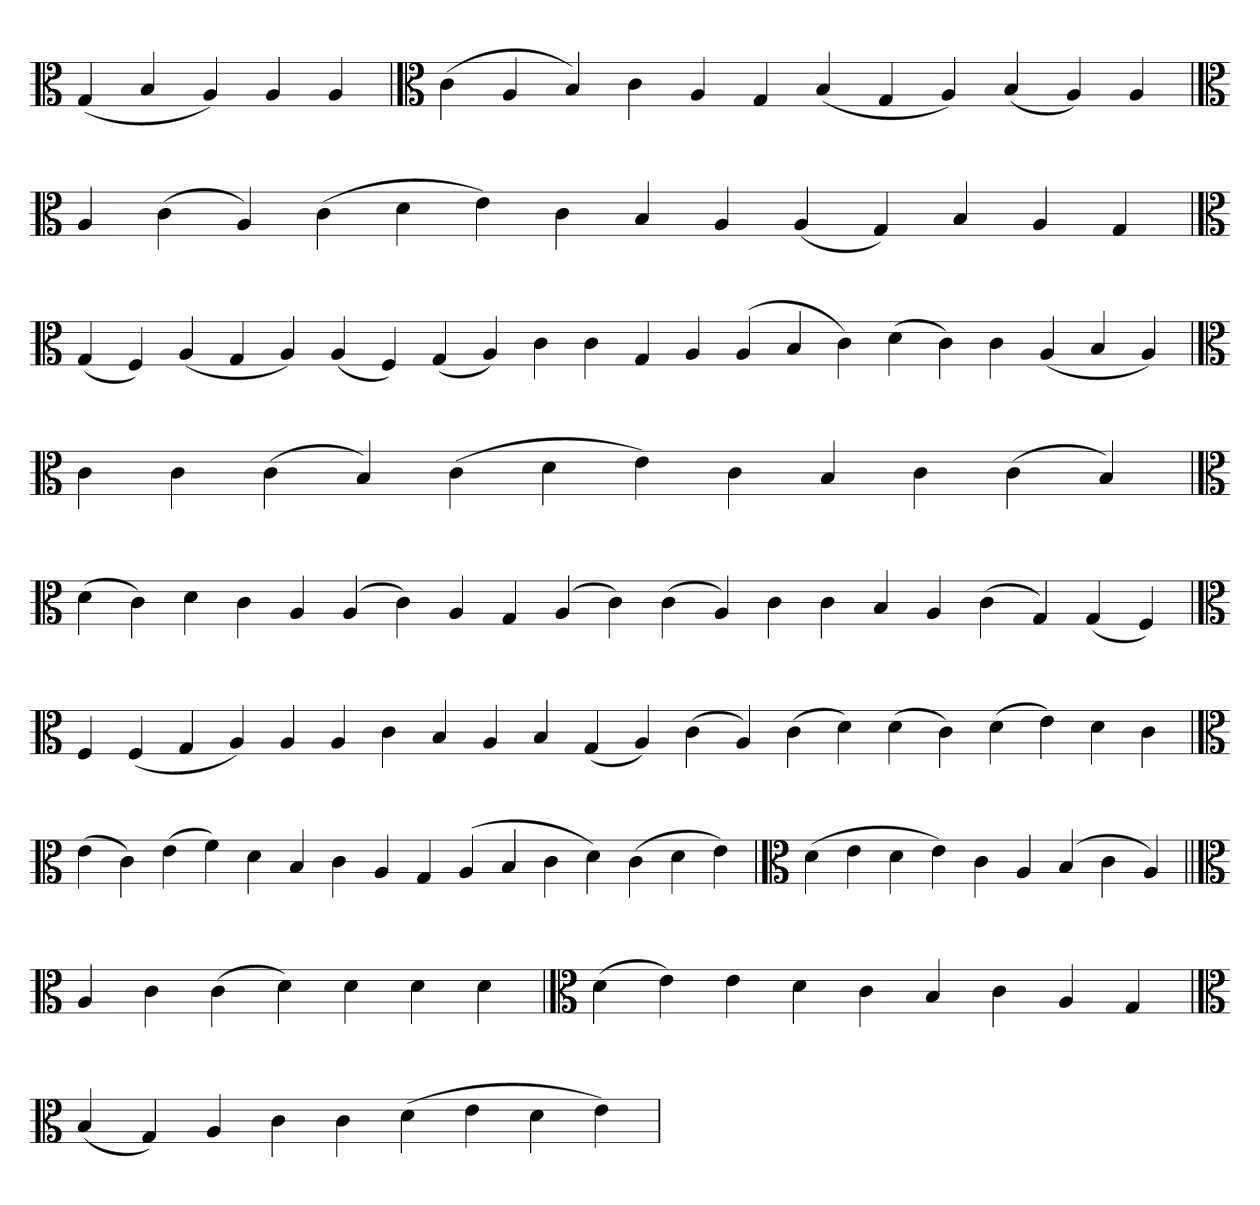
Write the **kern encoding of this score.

**kern
*part1
*staff1
*clefC3
=
(4G
4B
4A)
4A
4A
=`
*clefC3
(4c
4A
4B)
4c
4A
4G
(4B
4G
4A)
(4B
4A)
4A
='
*clefC3
4A
(4c
4A)
(4c
4d
4e)
4c
4B
4A
(4A
4G)
4B
4A
4G
=
*clefC3
(4G
4F)
(4A
4G
4A)
(4A
4F)
(4G
4A)
4c
4c
4G
4A
(4A
4B
4c)
(4d
4c)
4c
(4A
4B
4A)
=
*clefC3
4c
4c
(4c
4B)
(4c
4d
4e)
4c
4B
4c
(4c
4B)
=`
*clefC3
(4d
4c)
4d
4c
4A
(4A
4c)
4A
4G
(4A
4c)
(4c
4A)
4c
4c
4B
4A
(4c
4G)
(4G
4F)
=
*clefC3
4F
(4F
4G
4A)
4A
4A
4c
4B
4A
4B
(4G
4A)
(4c
4A)
(4c
4d)
(4d
4c)
(4d
4e)
4d
4c
=`
*clefC3
(4e
4c)
(4e
4f)
4d
4B
4c
4A
4G
(4A
4B
4c
4d)
(4c
4d
4e)
=`
*clefC3
(4d
4e
4d
4e)
4c
4A
(4B
4c
4A)
=||
*clefC3
4A
4c
(4c
4d)
4d
4d
4d
=`
*clefC3
(4d
4e)
4e
4d
4c
4B
4c
4A
4G
=`
*clefC3
(4B
4G)
4A
4c
4c
(4d
4e
4d
4e)
=`
*-
